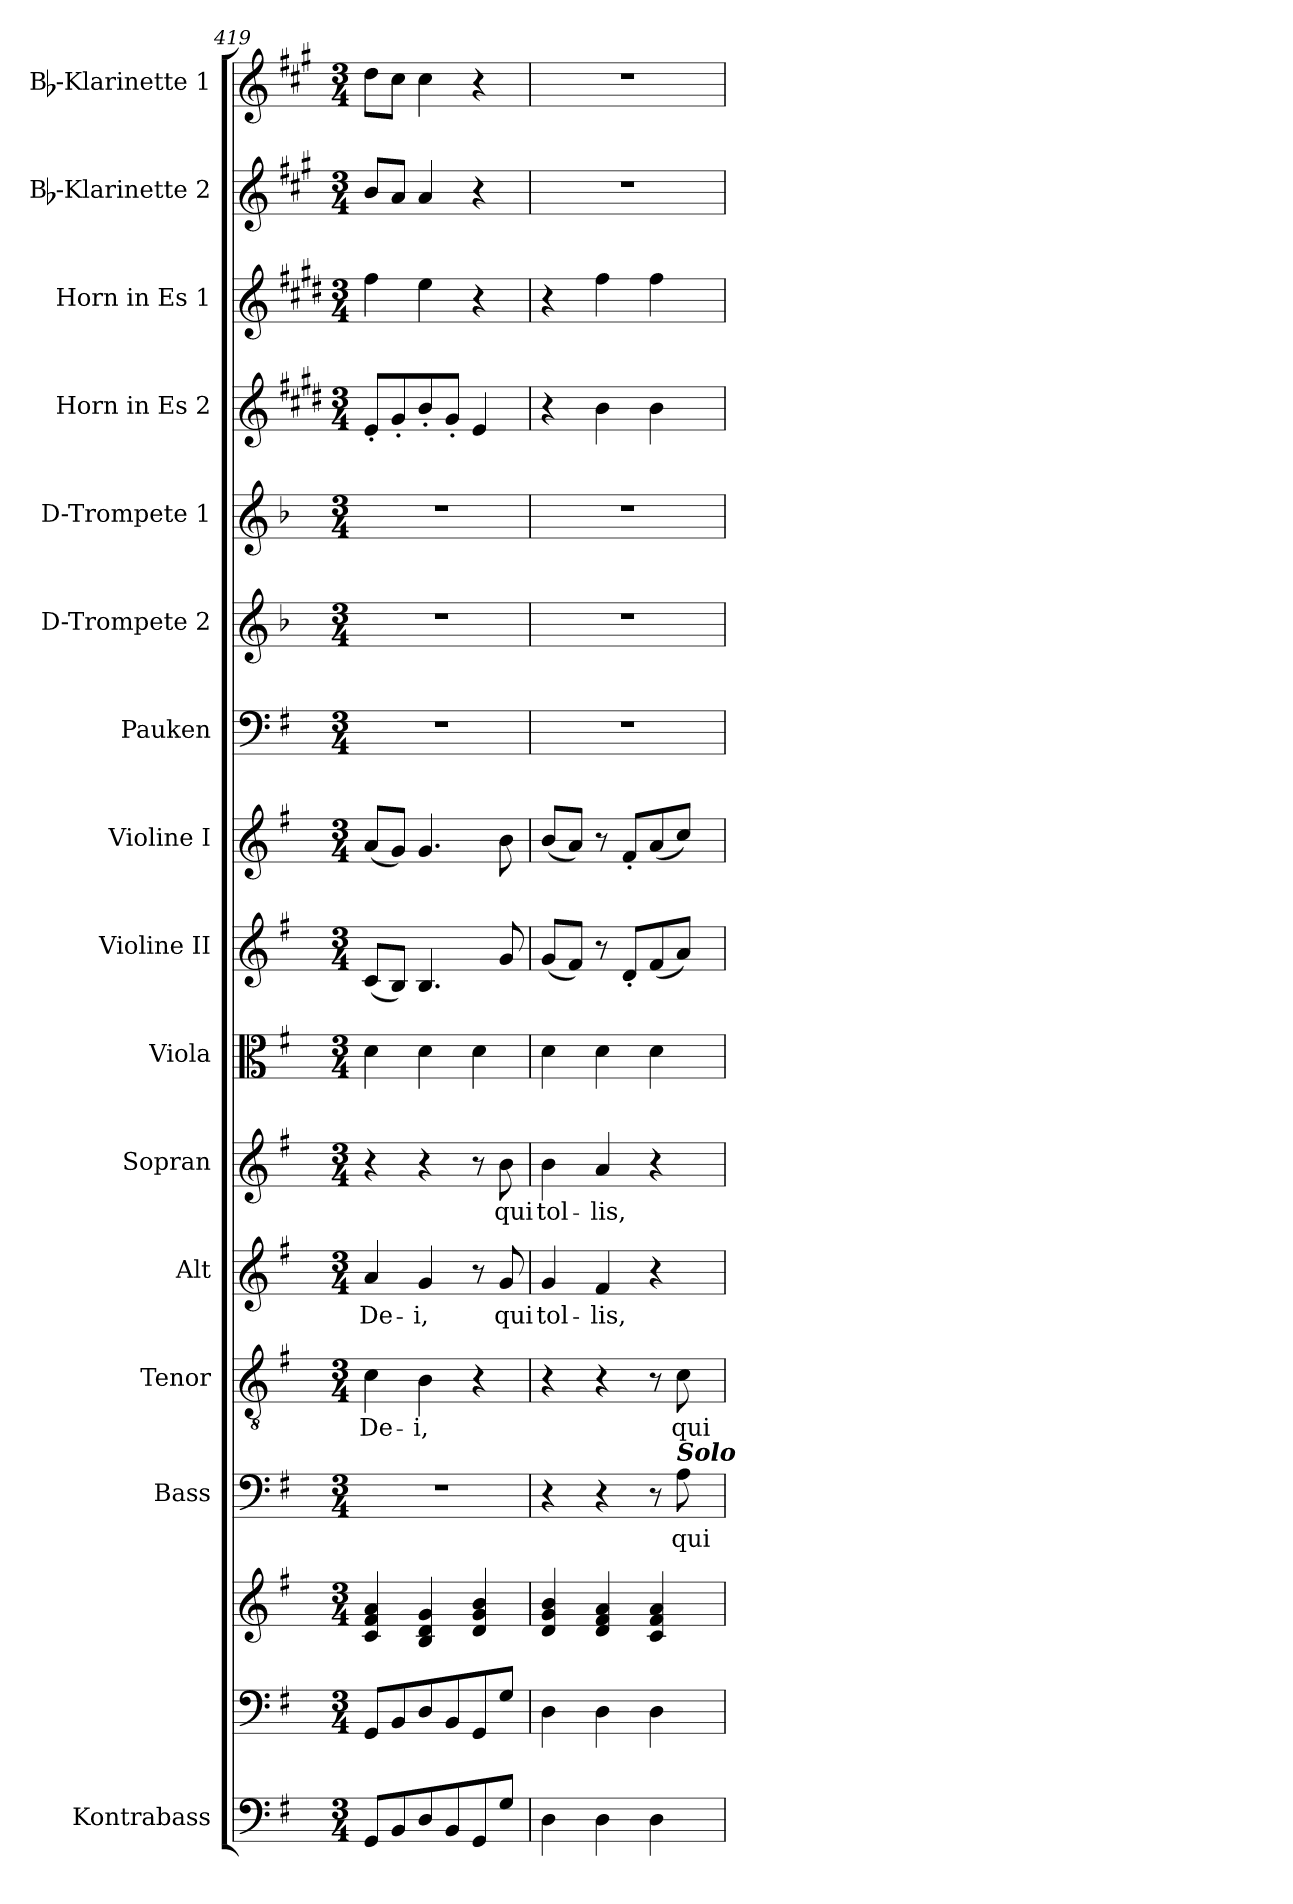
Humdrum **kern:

**kern	**kern	**kern	**kern	**text	**kern	**text	**kern	**text	**kern	**text	**kern	**kern	**kern	**kern	**kern	**kern	**kern	**kern	**kern	**kern
*part16	*part15	*part15	*part14	*part14	*part13	*part13	*part12	*part12	*part11	*part11	*part10	*part9	*part8	*part7	*part6	*part5	*part4	*part3	*part2	*part1
*staff17	*staff16	*staff15	*staff14	*staff14	*staff13	*staff13	*staff12	*staff12	*staff11	*staff11	*staff10	*staff9	*staff8	*staff7	*staff6	*staff5	*staff4	*staff3	*staff2	*staff1
*I"Kontrabass	*	*	*I"Bass	*	*I"Tenor	*	*I"Alt	*	*I"Sopran	*	*I"Viola	*I"Violine II	*I"Violine I	*I"Pauken	*I"D-Trompete 2	*I"D-Trompete 1	*I"Horn in Es 2	*I"Horn in Es 1	*I"Bb-Klarinette 2	*I"Bb-Klarinette 1
*I'Kb.	*	*	*I'B.	*	*I'T.	*	*I'A.	*	*I'S.	*	*I'Vla.	*I'Vl. II	*I'Vl. I	*I'Pk.	*I'D Trp. 2	*I'D Trp. 1	*	*	*I'Bb Kl. 2	*I'Bb Kl. 1
*clefF4	*clefF4	*clefG2	*clefF4	*	*clefGv2	*	*clefG2	*	*clefG2	*	*clefC3	*clefG2	*clefG2	*clefF4	*clefG2	*clefG2	*clefG2	*clefG2	*clefG2	*clefG2
*ITrd7c12	*	*	*	*	*	*	*	*	*	*	*	*	*	*	*ITrd-1c-2	*ITrd-1c-2	*ITrd5c9	*ITrd5c9	*ITrd1c2	*ITrd1c2
*k[f#]	*k[f#]	*k[f#]	*k[f#]	*	*k[f#]	*	*k[f#]	*	*k[f#]	*	*k[f#]	*k[f#]	*k[f#]	*k[f#]	*k[f#]	*k[f#]	*k[f#]	*k[f#]	*k[f#]	*k[f#]
*G:	*G:	*G:	*G:	*	*G:	*	*G:	*	*G:	*	*G:	*G:	*G:	*G:	*G:	*G:	*G:	*G:	*G:	*G:
*M3/4	*M3/4	*M3/4	*M3/4	*	*M3/4	*	*M3/4	*	*M3/4	*	*M3/4	*M3/4	*M3/4	*M3/4	*M3/4	*M3/4	*M3/4	*M3/4	*M3/4	*M3/4
=419	=419	=419	=419	=419	=419	=419	=419	=419	=419	=419	=419	=419	=419	=419	=419	=419	=419	=419	=419	=419
!	!	!	!	!	!	!LO:LY:b	!	!LO:LY:b	!	!	!	!	!	!	!	!	!	!	!	!
8GGG/L	8GG/L	4c/ 4f#/ 4a/	2.r	.	4c\	De-	4a/	De-	4r	.	4d\	(<8c/L	(<8a/L	2.r	2.r	2.r	8G'</L	4a\	8a/L	8cc\L
8BBB/	8BB/	.	.	.	.	.	.	.	.	.	.	8B/J)	8g/J)	.	.	.	8B'</	.	8g/J	8b\J
!	!	!	!	!	!	!LO:LY:b	!	!LO:LY:b	!	!	!	!	!	!	!	!	!	!	!	!
8DD/	8D/	4B/ 4d/ 4g/	.	.	4B\	-i,	4g/	-i,	4r	.	4d\	4.B/	4.g/	.	.	.	8d'</	4g\	4g/	4b\
8BBB/	8BB/	.	.	.	.	.	.	.	.	.	.	.	.	.	.	.	8B'</J	.	.	.
8GGG/	8GG/	4d/ 4g/ 4b/	.	.	4r	.	8r	.	8r	.	4d\	.	.	.	.	.	4G/	4r	4r	4r
!	!	!	!	!	!	!	!	!LO:LY:b	!	!LO:LY:b	!	!	!	!	!	!	!	!	!	!
8GG/J	8G/J	.	.	.	.	.	8g/	qui	8b\	qui	.	8g/	8b\	.	.	.	.	.	.	.
=420	=420	=420	=420	=420	=420	=420	=420	=420	=420	=420	=420	=420	=420	=420	=420	=420	=420	=420	=420	=420
!	!	!	!	!	!	!	!	!LO:LY:b	!	!LO:LY:b	!	!	!	!	!	!	!	!	!	!
4DD\	4D\	4d/ 4g/ 4b/	4r	.	4r	.	4g/	tol-	4b\	tol-	4d\	(<8g/L	(<8b/L	2.r	2.r	2.r	4r	4r	2.r	2.r
.	.	.	.	.	.	.	.	.	.	.	.	8f#/J)	8a/J)	.	.	.	.	.	.	.
!	!	!	!	!	!	!	!	!LO:LY:b	!	!LO:LY:b	!	!	!	!	!	!	!	!	!	!
4DD\	4D\	4d/ 4f#/ 4a/	4r	.	4r	.	4f#/	-lis,	4a/	-lis,	4d\	8r	8r	.	.	.	4d\	4a\	.	.
.	.	.	.	.	.	.	.	.	.	.	.	8d'</L	8f#'</L	.	.	.	.	.	.	.
4DD\	4D\	4c/ 4f#/ 4a/	8r	.	8r	.	4r	.	4r	.	4d\	(<8f#/	(<8a/	.	.	.	4d\	4a\	.	.
!	!	!	!LO:TX:a:Bi:t=Solo	!	!	!	!	!	!	!	!	!	!	!	!	!	!	!	!	!
!	!	!	!	!LO:LY:b	!	!LO:LY:b	!	!	!	!	!	!	!	!	!	!	!	!	!	!
.	.	.	8A\	qui	8c\	qui	.	.	.	.	.	8a/J)	8cc/J)	.	.	.	.	.	.	.
=	=	=	=	=	=	=	=	=	=	=	=	=	=	=	=	=	=	=	=	=
*-	*-	*-	*-	*-	*-	*-	*-	*-	*-	*-	*-	*-	*-	*-	*-	*-	*-	*-	*-	*-
